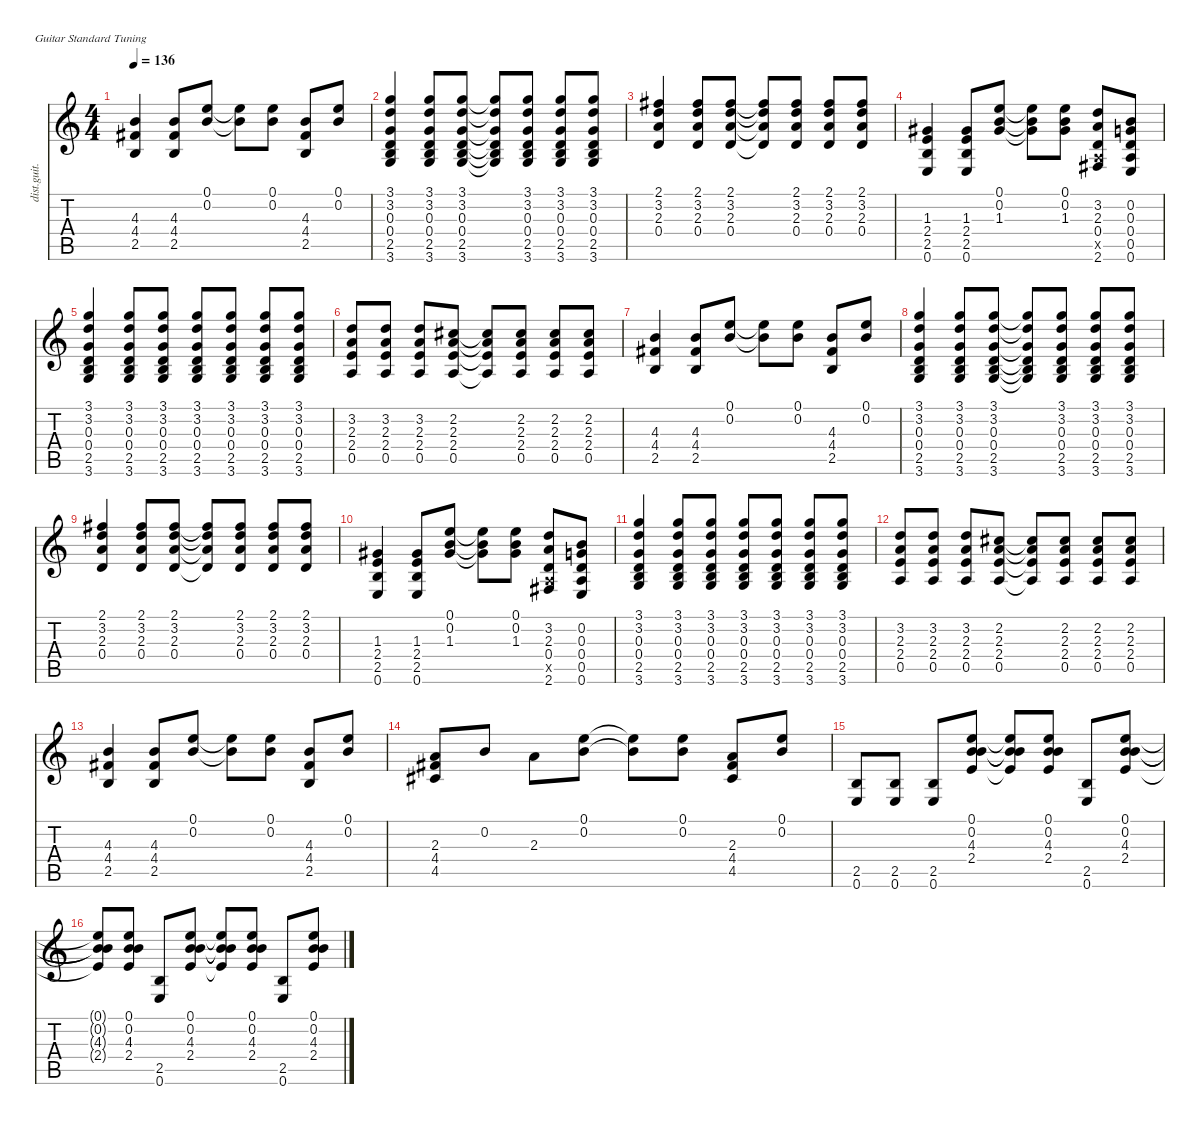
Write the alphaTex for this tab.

\defaultSystemsLayout 4
\hideDynamics
\bracketExtendMode nobrackets
\otherSystemsTrackNameOrientation horizontal
\track ("Guitar 3" "dist.guit.") {instrument distortionguitar}
\staff {score tabs}
\tuning (E4 B3 G3 D3 A2 E2)
\ts (4 4)
\tempo 136
\clef g2
\ks c
(4.3 4.4{acc #} 2.5).4{dy f} (4.3 4.4{acc #} 2.5).8 (0.1 0.2).8 (0.1{t} 0.2{t}).8 (0.1 0.2).8 (4.3 4.4{acc #} 2.5).8 (0.1 0.2).8 |
(3.1 3.2 0.3 0.4 2.5 3.6).4 (3.1 3.2 0.3 0.4 2.5 3.6).8 (3.1 3.2 0.3 0.4 2.5 3.6).8 (3.1{t} 3.2{t} 0.3{t} 0.4{t} 2.5{t} 3.6{t}).8 (3.1 3.2 0.3 0.4 2.5 3.6).8 (3.1 3.2 0.3 0.4 2.5 3.6).8 (3.1 3.2 0.3 0.4 2.5 3.6).8 |
(2.1{acc #} 3.2 2.3 0.4).4 (2.1{acc #} 3.2 2.3 0.4).8 (2.1{acc #} 3.2 2.3 0.4).8 (2.1{t acc #} 3.2{t} 2.3{t} 0.4{t}).8 (2.1{acc #} 3.2 2.3 0.4).8 (2.1{acc #} 3.2 2.3 0.4).8 (2.1{acc #} 3.2 2.3 0.4).8 |
(1.3{acc #} 2.4 2.5 0.6).4 (1.3{acc #} 2.4 2.5 0.6).8 (0.1 0.2 1.3{acc #}).8 (0.1{t} 0.2{t} 1.3{t acc #}).8 (0.1 0.2 1.3{acc #}).8 (3.2 2.3 0.4 0.5{x} 2.6{acc #}).8 (0.2 0.3 0.4 0.5 0.6).8 |
(3.1 3.2 0.3 0.4 2.5 3.6).4 (3.1 3.2 0.3 0.4 2.5 3.6).8 (3.1 3.2 0.3 0.4 2.5 3.6).8 (3.1 3.2 0.3 0.4 2.5 3.6).8 (3.1 3.2 0.3 0.4 2.5 3.6).8 (3.1 3.2 0.3 0.4 2.5 3.6).8 (3.1 3.2 0.3 0.4 2.5 3.6).8 |
(3.2 2.3 2.4 0.5).8 (3.2 2.3 2.4 0.5).8 (3.2 2.3 2.4 0.5).8 (2.2{acc #} 2.3 2.4 0.5).8 (2.2{t acc #} 2.3{t} 2.4{t} 0.5{t}).8 (2.2{acc #} 2.3 2.4 0.5).8 (2.2{acc #} 2.3 2.4 0.5).8 (2.2{acc #} 2.3 2.4 0.5).8 |
(4.3 4.4{acc #} 2.5).4 (4.3 4.4{acc #} 2.5).8 (0.1 0.2).8 (0.1{t} 0.2{t}).8 (0.1 0.2).8 (4.3 4.4{acc #} 2.5).8 (0.1 0.2).8 |
(3.1 3.2 0.3 0.4 2.5 3.6).4 (3.1 3.2 0.3 0.4 2.5 3.6).8 (3.1 3.2 0.3 0.4 2.5 3.6).8 (3.1{t} 3.2{t} 0.3{t} 0.4{t} 2.5{t} 3.6{t}).8 (3.1 3.2 0.3 0.4 2.5 3.6).8 (3.1 3.2 0.3 0.4 2.5 3.6).8 (3.1 3.2 0.3 0.4 2.5 3.6).8 |
(2.1{acc #} 3.2 2.3 0.4).4 (2.1{acc #} 3.2 2.3 0.4).8 (2.1{acc #} 3.2 2.3 0.4).8 (2.1{t acc #} 3.2{t} 2.3{t} 0.4{t}).8 (2.1{acc #} 3.2 2.3 0.4).8 (2.1{acc #} 3.2 2.3 0.4).8 (2.1{acc #} 3.2 2.3 0.4).8 |
(1.3{acc #} 2.4 2.5 0.6).4 (1.3{acc #} 2.4 2.5 0.6).8 (0.1 0.2 1.3{acc #}).8 (0.1{t} 0.2{t} 1.3{t acc #}).8 (0.1 0.2 1.3{acc #}).8 (3.2 2.3 0.4 0.5{x} 2.6{acc #}).8 (0.2 0.3 0.4 0.5 0.6).8 |
(3.1 3.2 0.3 0.4 2.5 3.6).4 (3.1 3.2 0.3 0.4 2.5 3.6).8 (3.1 3.2 0.3 0.4 2.5 3.6).8 (3.1 3.2 0.3 0.4 2.5 3.6).8 (3.1 3.2 0.3 0.4 2.5 3.6).8 (3.1 3.2 0.3 0.4 2.5 3.6).8 (3.1 3.2 0.3 0.4 2.5 3.6).8 |
(3.2 2.3 2.4 0.5).8 (3.2 2.3 2.4 0.5).8 (3.2 2.3 2.4 0.5).8 (2.2{acc #} 2.3 2.4 0.5).8 (2.2{t acc #} 2.3{t} 2.4{t} 0.5{t}).8 (2.2{acc #} 2.3 2.4 0.5).8 (2.2{acc #} 2.3 2.4 0.5).8 (2.2{acc #} 2.3 2.4 0.5).8 |
(4.3 4.4{acc #} 2.5).4 (4.3 4.4{acc #} 2.5).8 (0.1 0.2).8 (0.1{t} 0.2{t}).8 (0.1 0.2).8 (4.3 4.4{acc #} 2.5).8 (0.1 0.2).8 |
(2.3 4.4{acc #} 4.5{acc #}).8 0.2.8 2.3.8 (0.1 0.2).8 (0.1{t} 0.2{t}).8 (0.1 0.2).8 (2.3 4.4{acc #} 4.5{acc #}).8 (0.1 0.2).8 |
(2.5 0.6).8 (2.5 0.6).8 (2.5 0.6).8 (0.1 0.2 4.3 2.4).8 (0.1{t} 0.2{t} 4.3{t} 2.4{t}).8 (0.1 0.2 4.3 2.4).8 (2.5 0.6).8 (0.1 0.2 4.3 2.4).8 |
(0.1{t} 0.2{t} 4.3{t} 2.4{t}).8 (0.1 0.2 4.3 2.4).8 (2.5 0.6).8 (0.1 0.2 4.3 2.4).8 (0.1{t} 0.2{t} 4.3{t} 2.4{t}).8 (0.1 0.2 4.3 2.4).8 (2.5 0.6).8 (0.1 0.2 4.3 2.4).8
